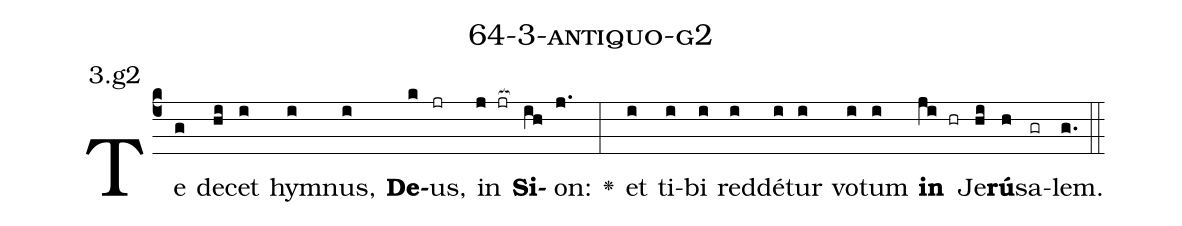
name: 64-3-antiquo-g2;
annotation: 3.g2;
%%
(c4)Te(g) de(hi)cet(i) hym(i)nus,(i) <b>De</b>(k)us,(jr) in(j jr[ocb:1{]) <b>Si</b>(ih[ocb:0}])on:(j.) <v>\greheightstar</v>(:) et(i) ti(i)bi(i) red(i)dé(i)tur(i) vo(i)tum(i) <b>in</b>(ji hr) Je(hi)<b>rú</b>(h)sa(gr)lem.(g.) (::)


%E(i) u(i) o(ji) u(hi) a(h) e.(g.) (::)
